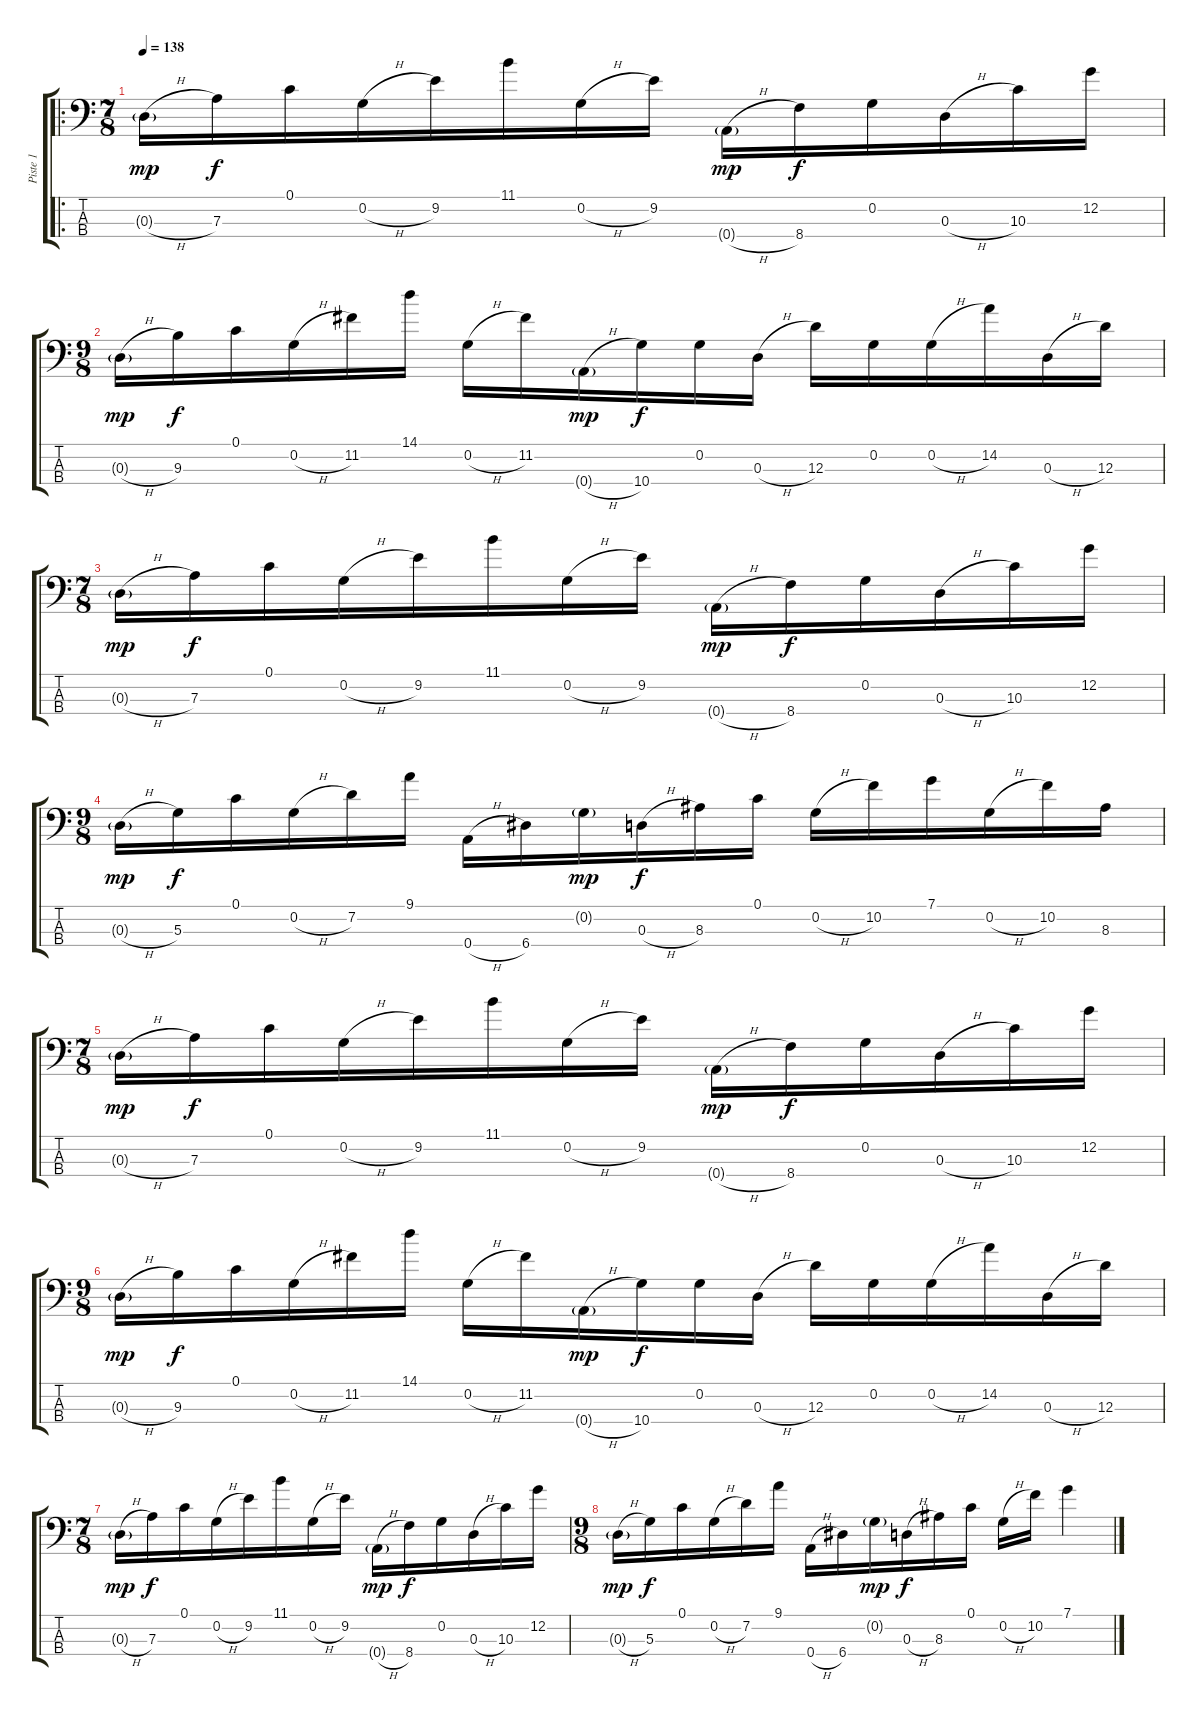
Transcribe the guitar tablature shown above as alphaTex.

\track ("Piste 1" "Piste 1") {instrument slapbass1}
\staff {score tabs}
\tuning (C3 G2 D2 A1) {hide}
\ro
\ts (7 8)
\tempo 138
\clef f4
\ks c
0.3{h g}.16{dy mp} 7.3.16{dy f} 0.1.16 0.2{h}.16 9.2.16 11.1.16 0.2{h}.16 9.2.16 0.4{h g}.16{dy mp} 8.4.16{dy f} 0.2.16 0.3{h}.16 10.3.16 12.2.16 |
\ts (9 8)
0.3{h g}.16{dy mp} 9.3.16{dy f} 0.1.16 0.2{h}.16 11.2.16 14.1.16 0.2{h}.16 11.2.16 0.4{h g}.16{dy mp} 10.4.16{dy f} 0.2.16 0.3{h}.16 12.3.16 0.2.16 0.2{h}.16 14.2.16 0.3{h}.16 12.3.16 |
\ts (7 8)
0.3{h g}.16{dy mp} 7.3.16{dy f} 0.1.16 0.2{h}.16 9.2.16 11.1.16 0.2{h}.16 9.2.16 0.4{h g}.16{dy mp} 8.4.16{dy f} 0.2.16 0.3{h}.16 10.3.16 12.2.16 |
\ts (9 8)
0.3{h g}.16{dy mp} 5.3.16{dy f} 0.1.16 0.2{h}.16 7.2.16 9.1.16 0.4{h}.16 6.4.16 0.2{g}.16{dy mp} 0.3{h}.16{dy f} 8.3.16 0.1.16 0.2{h}.16 10.2.16 7.1.16 0.2{h}.16 10.2.16 8.3.16 |
\ts (7 8)
0.3{h g}.16{dy mp} 7.3.16{dy f} 0.1.16 0.2{h}.16 9.2.16 11.1.16 0.2{h}.16 9.2.16 0.4{h g}.16{dy mp} 8.4.16{dy f} 0.2.16 0.3{h}.16 10.3.16 12.2.16 |
\ts (9 8)
0.3{h g}.16{dy mp} 9.3.16{dy f} 0.1.16 0.2{h}.16 11.2.16 14.1.16 0.2{h}.16 11.2.16 0.4{h g}.16{dy mp} 10.4.16{dy f} 0.2.16 0.3{h}.16 12.3.16 0.2.16 0.2{h}.16 14.2.16 0.3{h}.16 12.3.16 |
\ts (7 8)
0.3{h g}.16{dy mp} 7.3.16{dy f} 0.1.16 0.2{h}.16 9.2.16 11.1.16 0.2{h}.16 9.2.16 0.4{h g}.16{dy mp} 8.4.16{dy f} 0.2.16 0.3{h}.16 10.3.16 12.2.16 |
\ts (9 8)
0.3{h g}.16{dy mp} 5.3.16{dy f} 0.1.16 0.2{h}.16 7.2.16 9.1.16 0.4{h}.16 6.4.16 0.2{g}.16{dy mp} 0.3{h}.16{dy f} 8.3.16 0.1.16 0.2{h}.16 10.2.16 7.1.4
